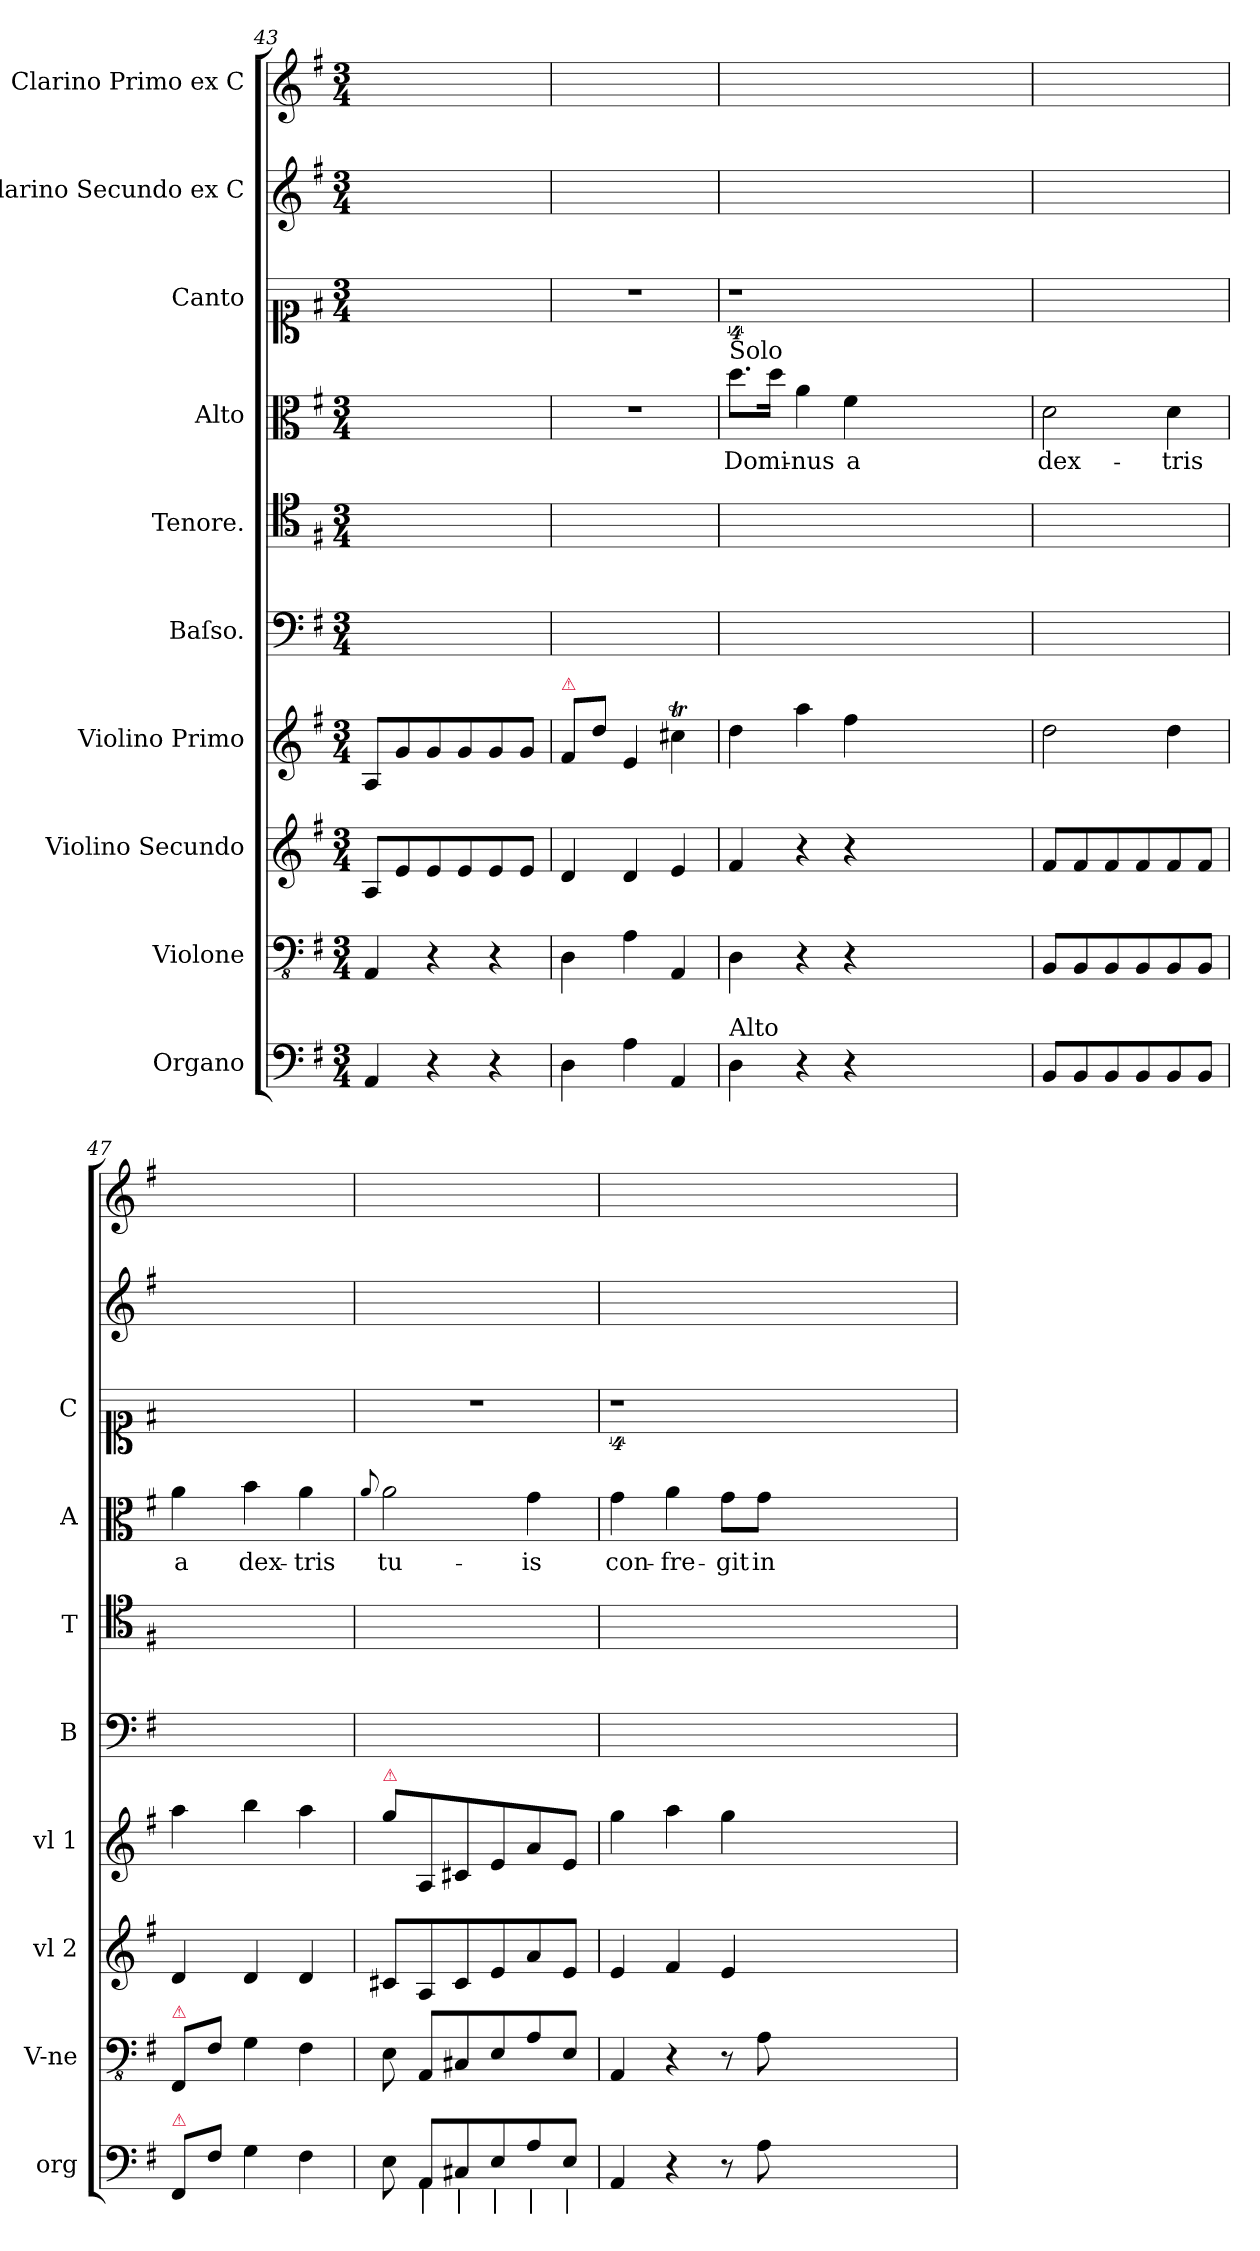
**kern	**kern	**kern	**kern	**kern	**kern	**kern	**text	**kern	**kern	**kern
*part10	*part9	*part8	*part7	*part6	*part5	*part4	*part4	*part3	*part2	*part1
*staff10	*staff9	*staff8	*staff7	*staff6	*staff5	*staff4	*staff4	*staff3	*staff2	*staff1
*I"Organo	*I"Violone	*I"Violino Secundo	*I"Violino Primo	*I"Baſso.	*I"Tenore.	*I"Alto	*	*I"Canto	*I"Clarino Secundo ex C	*I"Clarino Primo ex C
*I'org	*I'V-ne	*I'vl 2	*I'vl 1	*I'B	*I'T	*I'A	*	*I'C	*	*
*clefF4	*clefFv4	*clefG2	*clefG2	*clefF4	*clefC4	*clefC3	*	*clefC1	*clefG2	*clefG2
*k[f#]	*k[f#]	*k[f#]	*k[f#]	*k[f#]	*k[f#]	*k[f#]	*	*k[f#]	*k[f#]	*k[f#]
*M3/4	*M3/4	*M3/4	*M3/4	*M3/4	*M3/4	*M3/4	*	*M3/4	*M3/4	*M3/4
=43	=43	=43	=43	=43	=43	=43	=43	=43	=43	=43
4AA/	4AAA/	8A/L	8A/L	2.ryy	2.ryy	2.ryy	.	2.ryy	2.ryy	2.ryy
.	.	8e/	8g/	.	.	.	.	.	.	.
4r	4r	8e/	8g/	.	.	.	.	.	.	.
.	.	8e/	8g/	.	.	.	.	.	.	.
4r	4r	8e/	8g/	.	.	.	.	.	.	.
.	.	8e/J	8g/J	.	.	.	.	.	.	.
=44	=44	=44	=44	=44	=44	=44	=44	=44	=44	=44
!	!	!	!LO:TX:a:color=crimson:t=⚠	!	!	!	!	!	!	!
4D\	4DD\	4d/	8f#/L	2.ryy	2.ryy	2.r	.	2.r	2.ryy	2.ryy
.	.	.	8dd\J	.	.	.	.	.	.	.
4A\	4AA\	4d/	4e/	.	.	.	.	.	.	.
4AA/	4AAA/	4e/	4cc#Xt\	.	.	.	.	.	.	.
=45	=45	=45	=45	=45	=45	=45	=45	=45	=45	=45
!	!	!	!	!	!	!LO:TX:a:t=Solo	!	!	!	!
!LO:TX:a:t=Alto	!	!	!	!	!	!	!	!	!	!
4D\	4DD\	4f#/	4dd\	2.ryy	2.ryy	8.dd\L	Do-	4%9r	2.ryy	2.ryy
.	.	.	.	.	.	16dd\Jk	-mi-	.	.	.
4r	4r	4r	4aa\	.	.	4a\	-nus	.	.	.
4r	4r	4r	4ff#\	.	.	4f#\	a	.	.	.
1.ryy	1.ryy	1.ryy	1.ryy	1.ryy	1.ryy	1.ryy	.	.	1.ryy	1.ryy
=46	=46	=46	=46	=46	=46	=46	=46	=46	=46	=46
8BB/L	8BBB/L	8f#/L	2dd\	2.ryy	2.ryy	2d\	dex-	2.ryy	2.ryy	2.ryy
8BB/	8BBB/	8f#/	.	.	.	.	.	.	.	.
8BB/	8BBB/	8f#/	.	.	.	.	.	.	.	.
8BB/	8BBB/	8f#/	.	.	.	.	.	.	.	.
8BB/	8BBB/	8f#/	4dd\	.	.	4d\	-tris	.	.	.
8BB/J	8BBB/J	8f#/J	.	.	.	.	.	.	.	.
=47	=47	=47	=47	=47	=47	=47	=47	=47	=47	=47
!	!LO:TX:a:color=crimson:t=⚠	!	!	!	!	!	!	!	!	!
!LO:TX:a:color=crimson:t=⚠	!	!	!	!	!	!	!	!	!	!
8FF#/L	8FFF#/L	4d/	4aa\	2.ryy	2.ryy	4a\	a	2.ryy	2.ryy	2.ryy
8F#\J	8FF#\J	.	.	.	.	.	.	.	.	.
4G\	4GG\	4d/	4bb\	.	.	4b\	dex-	.	.	.
4F#\	4FF#\	4d/	4aa\	.	.	4a\	-tris	.	.	.
=48	=48	=48	=48	=48	=48	=48	=48	=48	=48	=48
.	.	.	.	.	.	8qqa/	.	.	.	.
!	!	!	!LO:TX:a:color=crimson:t=⚠	!	!	!	!	!	!	!
8E\	8EE\	8c#X/L	8gg\L	2.ryy	2.ryy	2a\	tu-	2.r	2.ryy	2.ryy
!LO:TX:b:t=|	!	!	!	!	!	!	!	!	!	!
8AA/L	8AAA/L	8A/	8A/	.	.	.	.	.	.	.
!LO:TX:b:t=|	!	!	!	!	!	!	!	!	!	!
8C#X/	8CC#X/	8c#/	8c#X/	.	.	.	.	.	.	.
!LO:TX:b:t=|	!	!	!	!	!	!	!	!	!	!
8E/	8EE/	8e/	8e/	.	.	.	.	.	.	.
!LO:TX:b:t=|	!	!	!	!	!	!	!	!	!	!
8A/	8AA/	8a/	8a/	.	.	4g\	-is	.	.	.
!LO:TX:b:t=|	!	!	!	!	!	!	!	!	!	!
8E/J	8EE/J	8e/J	8e/J	.	.	.	.	.	.	.
=49	=49	=49	=49	=49	=49	=49	=49	=49	=49	=49
4AA/	4AAA/	4e/	4gg\	2.ryy	2.ryy	4g\	con-	4%9r	2.ryy	2.ryy
4r	4r	4f#/	4aa\	.	.	4a\	-fre-	.	.	.
8r	8r	4e/	4gg\	.	.	8g\L	-git	.	.	.
8A\	8AA\	.	.	.	.	8g\J	in	.	.	.
1.ryy	1.ryy	1.ryy	1.ryy	1.ryy	1.ryy	1.ryy	.	.	1.ryy	1.ryy
=	=	=	=	=	=	=	=	=	=	=
*-	*-	*-	*-	*-	*-	*-	*-	*-	*-	*-
